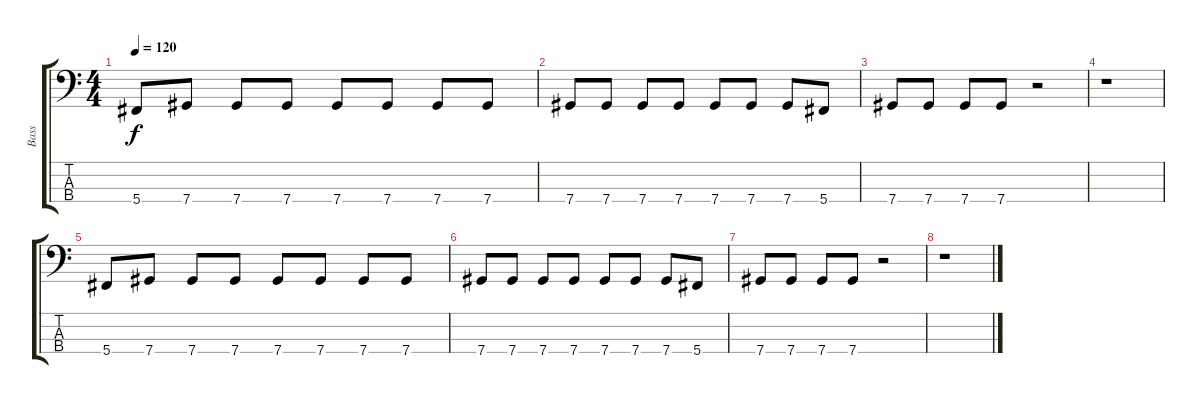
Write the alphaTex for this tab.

\track ("Bass" "Bass") {instrument electricbassfinger}
\staff {score tabs}
\tuning (Gb2 Db2 Ab1 Db1) {hide}
\ts (4 4)
\tempo 120
\clef f4
\ks c
5.4.8{dy f} 7.4.8 7.4.8 7.4.8 7.4.8 7.4.8 7.4.8 7.4.8 |
7.4.8 7.4.8 7.4.8 7.4.8 7.4.8 7.4.8 7.4.8 5.4.8 |
7.4.8 7.4.8 7.4.8 7.4.8 r.2 |
r.1 |
5.4.8 7.4.8 7.4.8 7.4.8 7.4.8 7.4.8 7.4.8 7.4.8 |
7.4.8 7.4.8 7.4.8 7.4.8 7.4.8 7.4.8 7.4.8 5.4.8 |
7.4.8 7.4.8 7.4.8 7.4.8 r.2 |
r.1
